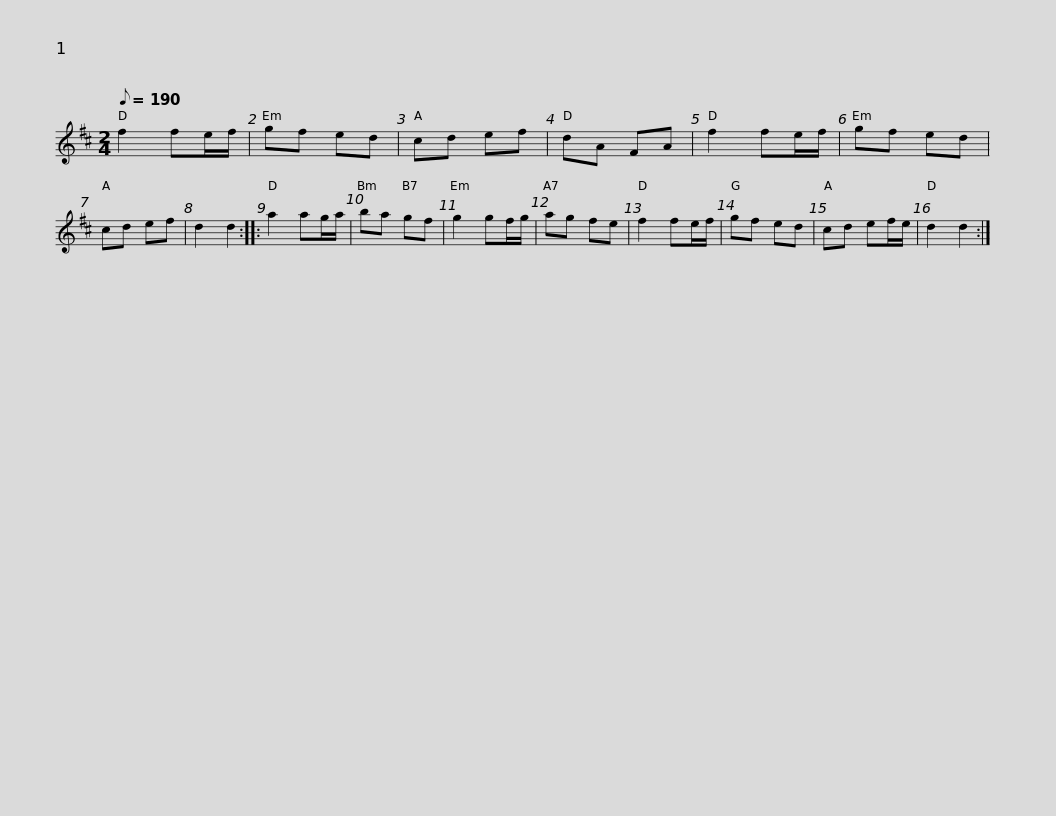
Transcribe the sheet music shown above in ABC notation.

X:1
L:1/8
Q:1/8=190
M:2/4
I:linebreak $
K:D
V:1 treble
V:1
 f2 fe/f/ | gf ed | cd ef | dA FA |$ f2 fe/f/ | %5
 gf ed | cd ef | d2 d2 ::$ a2 ag/a/ | ba gf | %10
 g2 gf/g/ | ag fe |$ f2 fe/f/ | gf ed | cd ef/e/ | %15
 d2 d2 :| %16
